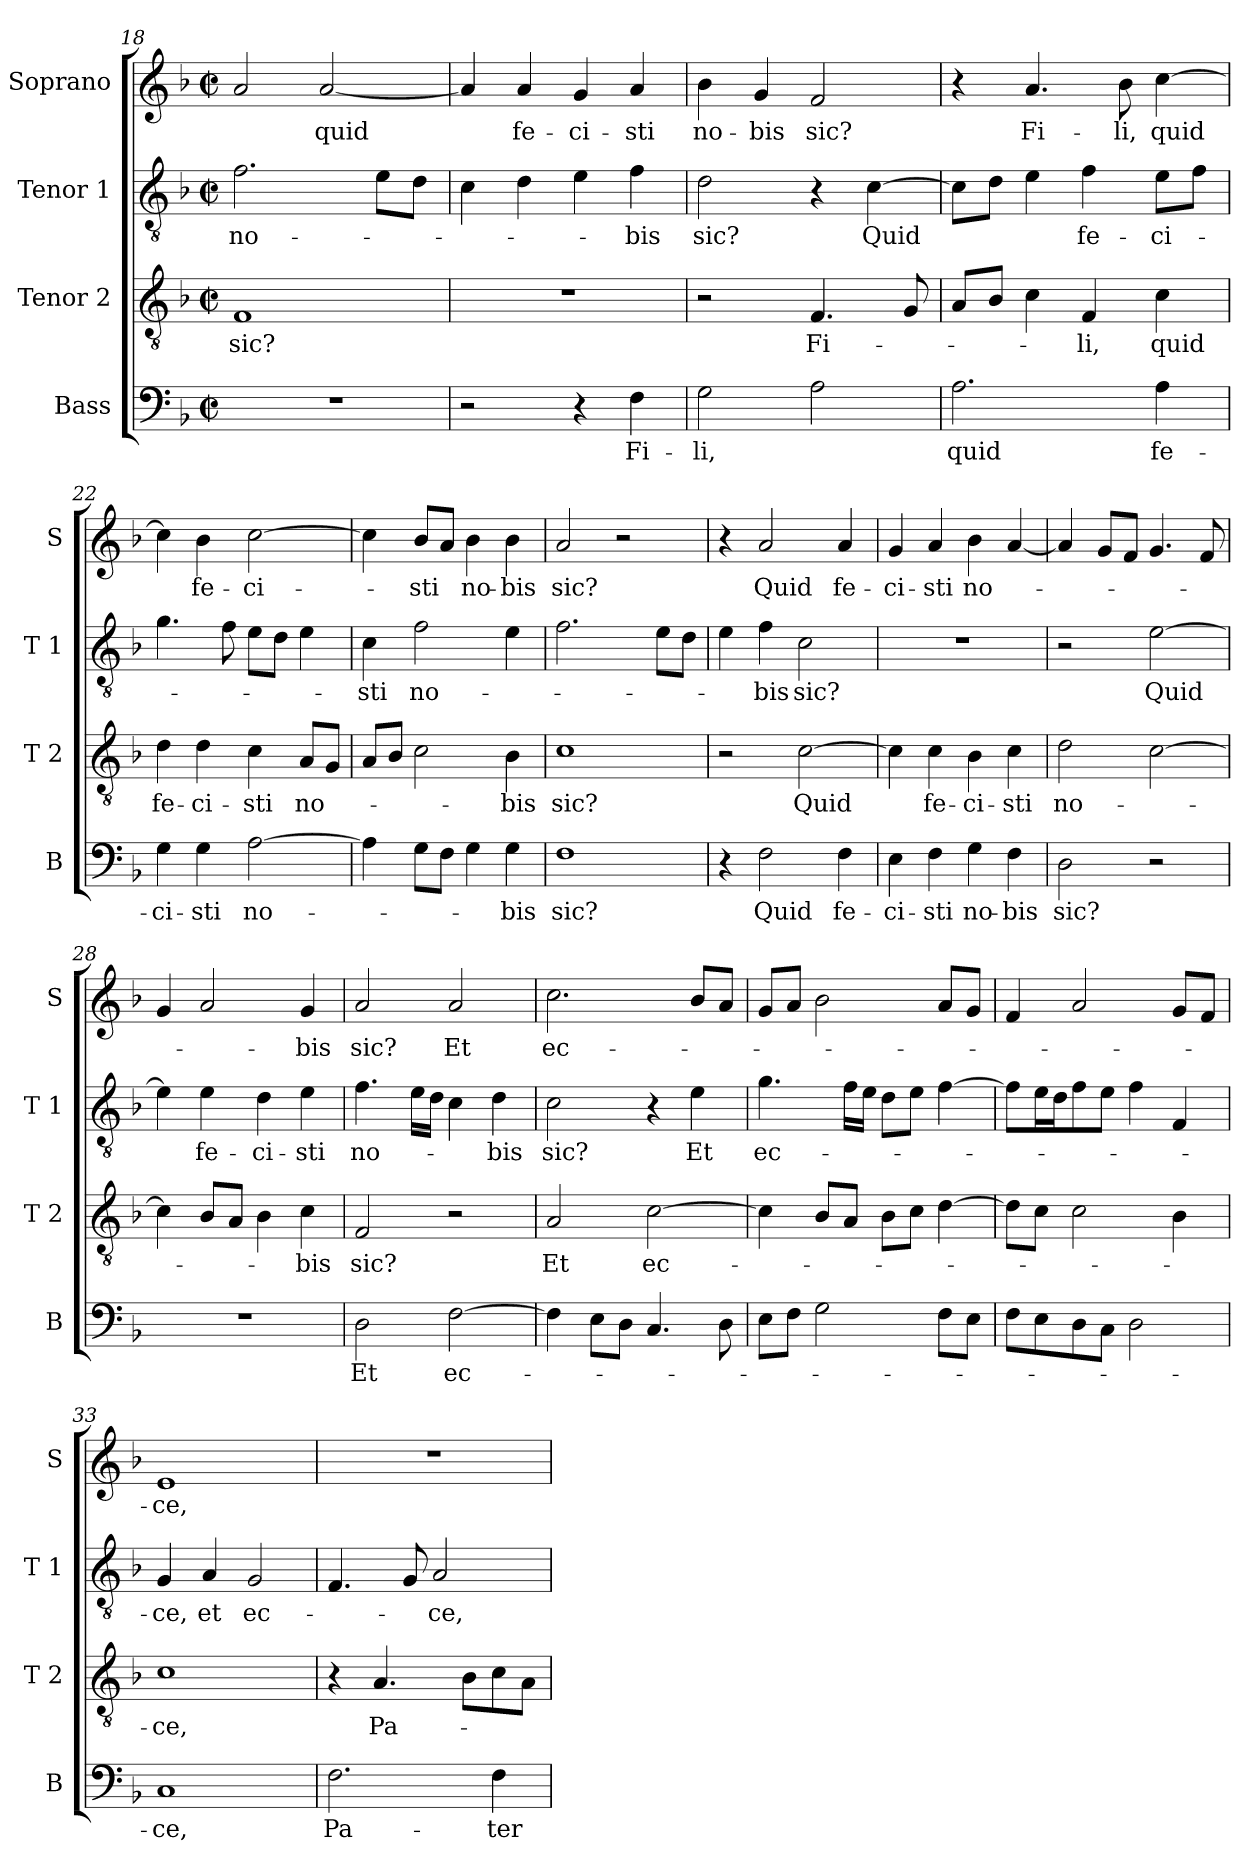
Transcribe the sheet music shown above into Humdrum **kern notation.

**kern	**text	**kern	**text	**kern	**text	**kern	**text
*part4	*part4	*part3	*part3	*part2	*part2	*part1	*part1
*staff4	*staff4	*staff3	*staff3	*staff2	*staff2	*staff1	*staff1
*I"Bass	*	*I"Tenor 2	*	*I"Tenor 1	*	*I"Soprano	*
*I'B	*	*I'T 2	*	*I'T 1	*	*I'S	*
*clefF4	*	*clefGv2	*	*clefGv2	*	*clefG2	*
*k[b-]	*	*k[b-]	*	*k[b-]	*	*k[b-]	*
*F:	*	*F:	*	*F:	*	*F:	*
*M2/2	*	*M2/2	*	*M2/2	*	*M2/2	*
*met(c|)	*	*met(c|)	*	*met(c|)	*	*met(c|)	*
=18	=18	=18	=18	=18	=18	=18	=18
1r	.	1F	sic?	2.f\	no-	2a/	.
.	.	.	.	.	.	[2a/	quid
.	.	.	.	8e\L	.	.	.
.	.	.	.	8d\J	.	.	.
!!LO:PB:g=z
=19	=19	=19	=19	=19	=19	=19	=19
2r	.	1r	.	4c\	.	4a/]	.
.	.	.	.	4d\	.	4a/	fe-
4r	.	.	.	4e\	.	4g/	-ci-
4F\	Fi-	.	.	4f\	-bis	4a/	-sti
=20	=20	=20	=20	=20	=20	=20	=20
2G\	-li,	2r	.	2d\	sic?	4b-\	no-
.	.	.	.	.	.	4g/	-bis
2A\	.	4.F/	Fi-	4r	.	2f/	sic?
.	.	.	.	[4c\	Quid	.	.
.	.	8G/	.	.	.	.	.
=21	=21	=21	=21	=21	=21	=21	=21
2.A\	quid	8A/L	.	8c\L]	.	4r	.
.	.	8B-/J	.	8d\J	.	.	.
.	.	4c\	.	4e\	.	4.a/	Fi-
.	.	4F/	-li,	4f\	fe-	.	.
.	.	.	.	.	.	8b-\	-li,
4A\	fe-	4c\	quid	8e\L	-ci-	[4cc\	quid
.	.	.	.	8f\J	.	.	.
=22	=22	=22	=22	=22	=22	=22	=22
4G\	-ci-	4d\	fe-	4.g\	.	4cc\]	.
4G\	-sti	4d\	-ci-	.	.	4b-\	fe-
.	.	.	.	8f\	.	.	.
[2A\	no-	4c\	-sti	8e\L	.	[2cc\	-ci-
.	.	.	.	8d\J	.	.	.
.	.	8A/L	no-	4e\	.	.	.
.	.	8G/J	.	.	.	.	.
=23	=23	=23	=23	=23	=23	=23	=23
4A\]	.	8A/L	.	4c\	-sti	4cc\]	.
.	.	8B-/J	.	.	.	.	.
8G\L	.	2c\	.	2f\	no-	8b-/L	-sti
8F\J	.	.	.	.	.	8a/J	.
4G\	.	.	.	.	.	4b-\	no-
4G\	-bis	4B-\	-bis	4e\	.	4b-\	-bis
=24	=24	=24	=24	=24	=24	=24	=24
1F	sic?	1c	sic?	2.f\	.	2a/	sic?
.	.	.	.	.	.	2r	.
.	.	.	.	8e\L	.	.	.
.	.	.	.	8d\J	.	.	.
!!LO:LB:g=z
=25	=25	=25	=25	=25	=25	=25	=25
4r	.	2r	.	4e\	.	4r	.
2F\	Quid	.	.	4f\	-bis	2a/	Quid
.	.	[2c\	Quid	2c\	sic?	.	.
4F\	fe-	.	.	.	.	4a/	fe-
=26	=26	=26	=26	=26	=26	=26	=26
4E\	-ci-	4c\]	.	1r	.	4g/	-ci-
4F\	-sti	4c\	fe-	.	.	4a/	-sti
4G\	no-	4B-\	-ci-	.	.	4b-\	no-
4F\	-bis	4c\	-sti	.	.	[4a/	.
=27	=27	=27	=27	=27	=27	=27	=27
2D\	sic?	2d\	no-	2r	.	4a/]	.
.	.	.	.	.	.	8g/L	.
.	.	.	.	.	.	8f/J	.
2r	.	[2c\	.	[2e\	Quid	4.g/	.
.	.	.	.	.	.	8f/	.
=28	=28	=28	=28	=28	=28	=28	=28
1r	.	4c\]	.	4e\]	.	4g/	.
.	.	8B-/L	.	4e\	fe-	2a/	.
.	.	8A/J	.	.	.	.	.
.	.	4B-\	.	4d\	-ci-	.	.
.	.	4c\	-bis	4e\	-sti	4g/	-bis
=29	=29	=29	=29	=29	=29	=29	=29
2D\	Et	2F/	sic?	4.f\	no-	2a/	sic?
.	.	.	.	16e\LL	.	.	.
.	.	.	.	16d\JJ	.	.	.
[2F\	ec-	2r	.	4c\	.	2a/	Et
.	.	.	.	4d\	-bis	.	.
=30	=30	=30	=30	=30	=30	=30	=30
4F\]	.	2A/	Et	2c\	sic?	2.cc\	ec-
8E\L	.	.	.	.	.	.	.
8D\J	.	.	.	.	.	.	.
4.C/	.	[2c\	ec-	4r	.	.	.
.	.	.	.	4e\	Et	8b-/L	.
8D\	.	.	.	.	.	8a/J	.
!!LO:LB:g=z
=31	=31	=31	=31	=31	=31	=31	=31
8E\L	.	4c\]	.	4.g\	ec-	8g/L	.
8F\J	.	.	.	.	.	8a/J	.
2G\	.	8B-/L	.	.	.	2b-\	.
.	.	8A/J	.	16f\LL	.	.	.
.	.	.	.	16e\JJ	.	.	.
.	.	8B-\L	.	8d\L	.	.	.
.	.	8c\J	.	8e\J	.	.	.
8F\L	.	[4d\	.	[4f\	.	8a/L	.
8E\J	.	.	.	.	.	8g/J	.
=32	=32	=32	=32	=32	=32	=32	=32
8F\L	.	8d\L]	.	8f\L]	.	4f/	.
8E\	.	8c\J	.	16e\L	.	.	.
.	.	.	.	16d\J	.	.	.
8D\	.	2c\	.	8f\	.	2a/	.
8C\J	.	.	.	8e\J	.	.	.
2D\	.	.	.	4f\	.	.	.
.	.	4B-\	.	4F/	.	8g/L	.
.	.	.	.	.	.	8f/J	.
=33	=33	=33	=33	=33	=33	=33	=33
1C	-ce,	1c	-ce,	4G/	-ce,	1e	-ce,
.	.	.	.	4A/	et	.	.
.	.	.	.	2G/	ec-	.	.
=34	=34	=34	=34	=34	=34	=34	=34
2.F\	Pa-	4r	.	4.F/	.	1r	.
.	.	4.A/	Pa-	.	.	.	.
.	.	.	.	8G/	.	.	.
.	.	.	.	2A/	-ce,	.	.
.	.	8B-\L	.	.	.	.	.
4F\	-ter	8c\	.	.	.	.	.
.	.	8A\J	.	.	.	.	.
=	=	=	=	=	=	=	=
*-	*-	*-	*-	*-	*-	*-	*-
